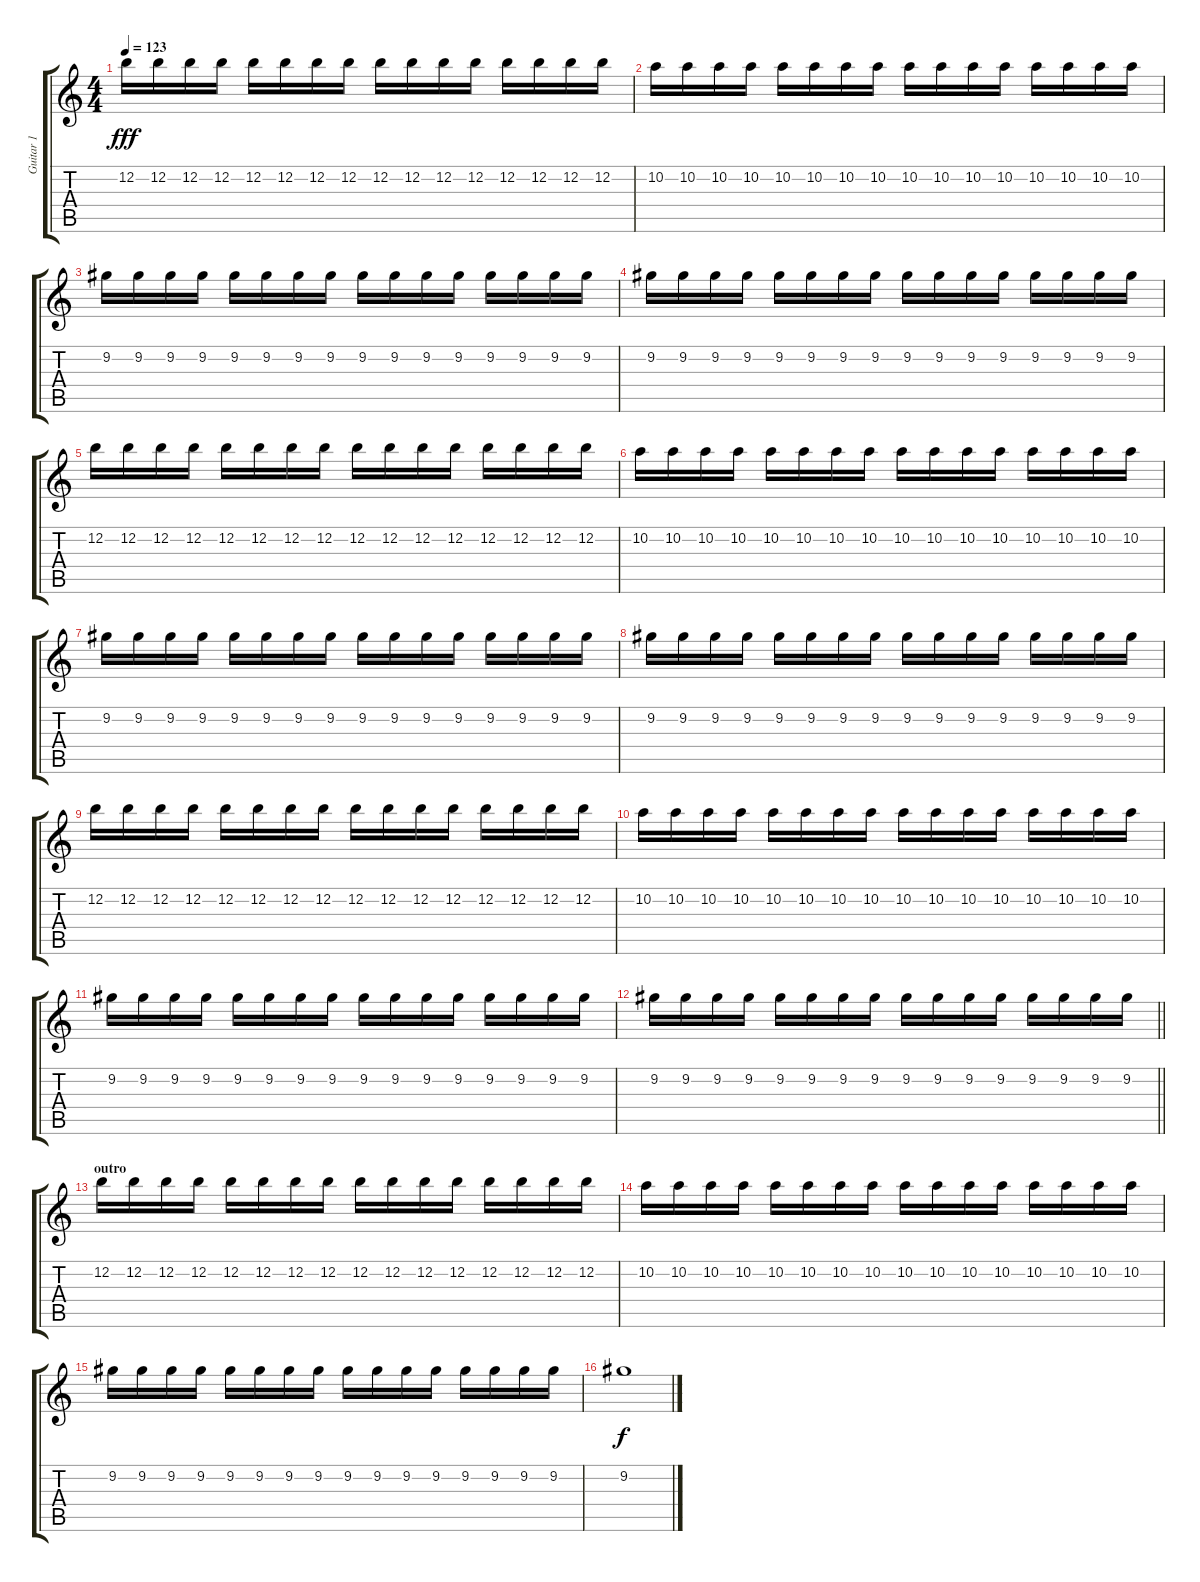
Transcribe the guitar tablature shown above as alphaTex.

\track ("Guitar 1" "Guitar 1") {instrument overdrivenguitar}
\staff {score tabs}
\tuning (E4 B3 G3 D3 A2 E2) {hide}
\ts (4 4)
\tempo 123
\clef g2
\ks c
12.2.16{dy fff volume 10} 12.2.16 12.2.16 12.2.16 12.2.16 12.2.16 12.2.16 12.2.16 12.2.16 12.2.16 12.2.16 12.2.16 12.2.16 12.2.16 12.2.16 12.2.16 |
10.2.16 10.2.16 10.2.16 10.2.16 10.2.16 10.2.16 10.2.16 10.2.16 10.2.16 10.2.16 10.2.16 10.2.16 10.2.16 10.2.16 10.2.16 10.2.16 |
9.2.16 9.2.16 9.2.16 9.2.16 9.2.16 9.2.16 9.2.16 9.2.16 9.2.16 9.2.16 9.2.16 9.2.16 9.2.16 9.2.16 9.2.16 9.2.16 |
9.2.16 9.2.16 9.2.16 9.2.16 9.2.16 9.2.16 9.2.16 9.2.16 9.2.16 9.2.16 9.2.16 9.2.16 9.2.16 9.2.16 9.2.16 9.2.16 |
12.2.16 12.2.16 12.2.16 12.2.16 12.2.16 12.2.16 12.2.16 12.2.16 12.2.16 12.2.16 12.2.16 12.2.16 12.2.16 12.2.16 12.2.16 12.2.16 |
10.2.16 10.2.16 10.2.16 10.2.16 10.2.16 10.2.16 10.2.16 10.2.16 10.2.16 10.2.16 10.2.16 10.2.16 10.2.16 10.2.16 10.2.16 10.2.16 |
9.2.16 9.2.16 9.2.16 9.2.16 9.2.16 9.2.16 9.2.16 9.2.16 9.2.16 9.2.16 9.2.16 9.2.16 9.2.16 9.2.16 9.2.16 9.2.16 |
9.2.16 9.2.16 9.2.16 9.2.16 9.2.16 9.2.16 9.2.16 9.2.16 9.2.16 9.2.16 9.2.16 9.2.16 9.2.16 9.2.16 9.2.16 9.2.16 |
12.2.16 12.2.16 12.2.16 12.2.16 12.2.16 12.2.16 12.2.16 12.2.16 12.2.16 12.2.16 12.2.16 12.2.16 12.2.16 12.2.16 12.2.16 12.2.16 |
10.2.16 10.2.16 10.2.16 10.2.16 10.2.16 10.2.16 10.2.16 10.2.16 10.2.16 10.2.16 10.2.16 10.2.16 10.2.16 10.2.16 10.2.16 10.2.16 |
9.2.16 9.2.16 9.2.16 9.2.16 9.2.16 9.2.16 9.2.16 9.2.16 9.2.16 9.2.16 9.2.16 9.2.16 9.2.16 9.2.16 9.2.16 9.2.16 |
\barLineRight lightlight
9.2.16 9.2.16 9.2.16 9.2.16 9.2.16 9.2.16 9.2.16 9.2.16 9.2.16 9.2.16 9.2.16 9.2.16 9.2.16 9.2.16 9.2.16 9.2.16 |
\section ("" "outro")
12.2.16 12.2.16 12.2.16 12.2.16 12.2.16 12.2.16 12.2.16 12.2.16 12.2.16 12.2.16 12.2.16 12.2.16 12.2.16 12.2.16 12.2.16 12.2.16 |
10.2.16 10.2.16 10.2.16 10.2.16 10.2.16 10.2.16 10.2.16 10.2.16 10.2.16 10.2.16 10.2.16 10.2.16 10.2.16 10.2.16 10.2.16 10.2.16 |
9.2.16 9.2.16 9.2.16 9.2.16 9.2.16 9.2.16 9.2.16 9.2.16 9.2.16 9.2.16 9.2.16 9.2.16 9.2.16 9.2.16 9.2.16 9.2.16 |
9.2.1{dy f}
